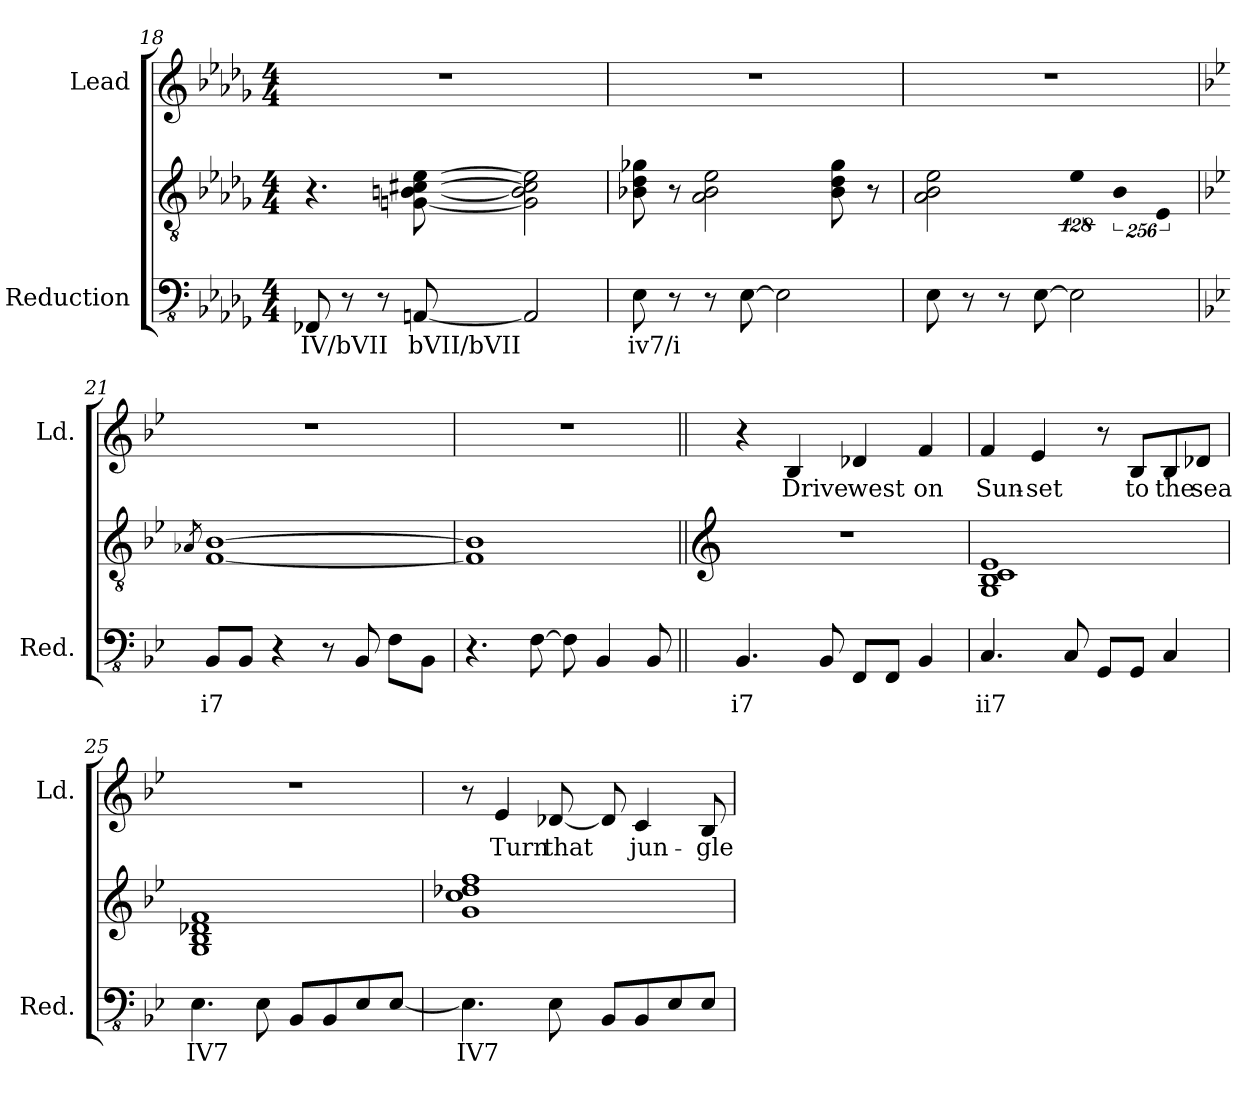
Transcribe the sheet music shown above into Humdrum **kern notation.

**kern	**text	**kern	**kern	**text
*part2	*part2	*part2	*part1	*part1
*staff3	*staff3	*staff2	*staff1	*staff1
*I"Reduction	*	*	*I"Lead	*
*I'Red.	*	*	*I'Ld.	*
*clefFv4	*	*clefGv2	*clefG2	*
*k[b-e-a-d-g-]	*	*k[b-e-a-d-g-]	*k[b-e-a-d-g-]	*
*D-:	*	*D-:	*D-:	*
*M4/4	*	*M4/4	*M4/4	*
=18	=18	=18	=18	=18
!	!LO:LY:b:color=#000000	!	!	!
8FFF-Xi/	IV/bVII	4.r	1r	.
8r	.	.	.	.
8r	.	.	.	.
!	!LO:LY:b:color=#000000	!	!	!
[<8AAAni/	bVII/bVII	[<8Gni\ [<8Bni [>8c#Xi [>8e-i	.	.
2AAAi/]	.	2Gi\] 2Bi] 2c#i] 2e-i]	.	.
=19	=19	=19	=19	=19
!	!LO:LY:b:color=#000000	!	!	!
8EE-i\	iv7/i	8B-Xi\ 8d-i 8g-Xi	1r	.
8r	.	8r	.	.
8r	.	2A-i\ 2B-i 2e-i	.	.
[>8EE-i\	.	.	.	.
2EE-i\]	.	.	.	.
.	.	8B-i\ 8d-i 8g-i	.	.
.	.	8r	.	.
!!LO:LB:g=z
=20	=20	=20	=20	=20
8EE-i\	.	2A-i\ 2B-i 2e-i	1r	.
8r	.	.	.	.
8r	.	.	.	.
[>8EE-i\	.	.	.	.
!	!	!LO:N:vis=4	!	!
2EE-i\]	.	512%85e-i\	.	.
!	!	!LO:N:vis=4	!	!
.	.	1024%171B-i\	.	.
!	!	!LO:N:vis=4	!	!
.	.	1024%171E-i/	.	.
=21	=21	=21	=21	=21
*k[b-e-]	*	*k[b-e-]	*k[b-e-]	*
*B-:	*	*B-:	*B-:	*
.	.	8qA-Xi/	.	.
!	!LO:LY:b:color=#000000	!	!	!
8BBB-i/L	i7	[<1Fi [>1B-i	1r	.
8BBB-i/J	.	.	.	.
4r	.	.	.	.
8r	.	.	.	.
8BBB-i/	.	.	.	.
8FFi\L	.	.	.	.
8BBB-i\J	.	.	.	.
=22	=22	=22	=22	=22
4.r	.	1Fi] 1B-i]	1r	.
[>8FFi\	.	.	.	.
8FFi\]	.	.	.	.
4BBB-i/	.	.	.	.
8BBB-i/	.	.	.	.
!!LO:PB:g=z
=23||	=23||	=23||	=23||	=23||
*	*	*clefG2	*	*
!	!LO:LY:b:color=#000000	!	!	!
4.BBB-i/	i7	1r	4r	.
!	!	!	!	!LO:LY:b:color=#000000
.	.	.	4B-i/	Drive
8BBB-i/	.	.	.	.
!	!	!	!	!LO:LY:b:color=#000000
8FFFi/L	.	.	4d-Xi/	west
8FFFi/J	.	.	.	.
!	!	!	!	!LO:LY:b:color=#000000
4BBB-i/	.	.	4fi/	on
=24	=24	=24	=24	=24
!	!LO:LY:b:color=#000000	!	!	!
!	!	!	!	!LO:LY:b:color=#000000
4.CCi/	ii7	1Gi 1B-i 1ci 1e-i	4fi/	Sun-
!	!	!	!	!LO:LY:b:color=#000000
.	.	.	4e-i/	-set
8CCi/	.	.	.	.
8GGGi/L	.	.	8r	.
!	!	!	!	!LO:LY:b:color=#000000
8GGGi/J	.	.	8B-i/L	to
!	!	!	!	!LO:LY:b:color=#000000
4CCi/	.	.	8B-i/	the
!	!	!	!	!LO:LY:b:color=#000000
.	.	.	8d-Xi/J	sea
=25	=25	=25	=25	=25
!	!LO:LY:b:color=#000000	!	!	!
4.EE-i\	IV7	1Gi 1B-i 1d-Xi 1fi	1r	.
8EE-i\	.	.	.	.
8BBB-i/L	.	.	.	.
8BBB-i/	.	.	.	.
8EE-i/	.	.	.	.
[<8EE-i/J	.	.	.	.
=26	=26	=26	=26	=26
!	!LO:LY:b:color=#000000	!	!	!
4.EE-i\]	IV7	1gi 1cci 1dd-Xi 1ffi	8r	.
!	!	!	!	!LO:LY:b:color=#000000
.	.	.	4e-i/	Turn
!	!	!	!	!LO:LY:b:color=#000000
8EE-i\	.	.	[<8d-Xi/	that
8BBB-i/L	.	.	8d-i/]	.
!	!	!	!	!LO:LY:b:color=#000000
8BBB-i/	.	.	4ci/	jun-
8EE-i/	.	.	.	.
!	!	!	!	!LO:LY:b:color=#000000
8EE-i/J	.	.	8B-i/	-gle
=	=	=	=	=
*-	*-	*-	*-	*-
